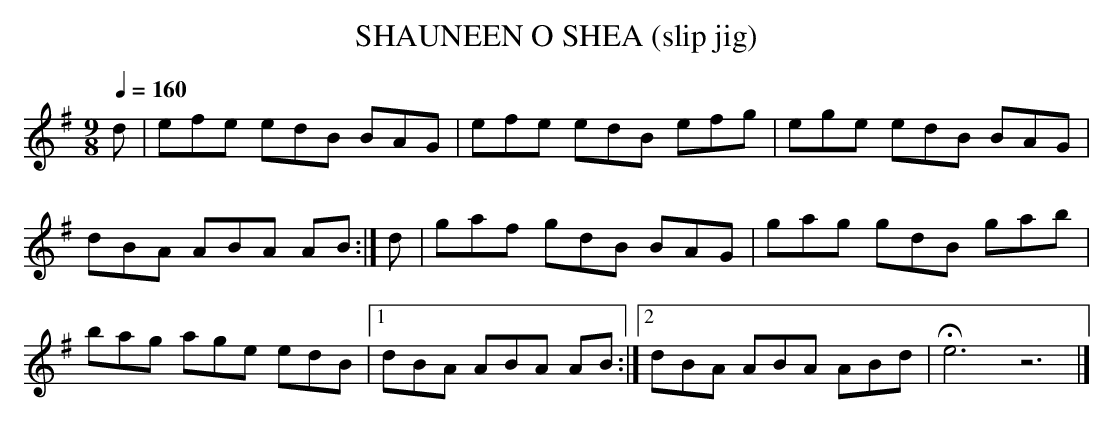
X:1
T:SHAUNEEN O SHEA (slip jig)
Q:1/4=160
M:9/8
L:1/8
K:Em
d|efe edB BAG|efe edB efg|ege edB BAG|
dBA ABA AB :|d|gaf gdB BAG|gag gdB gab|
bag age edB|1 dBA ABA AB :|2 dBA ABA ABd|He6z6|]
